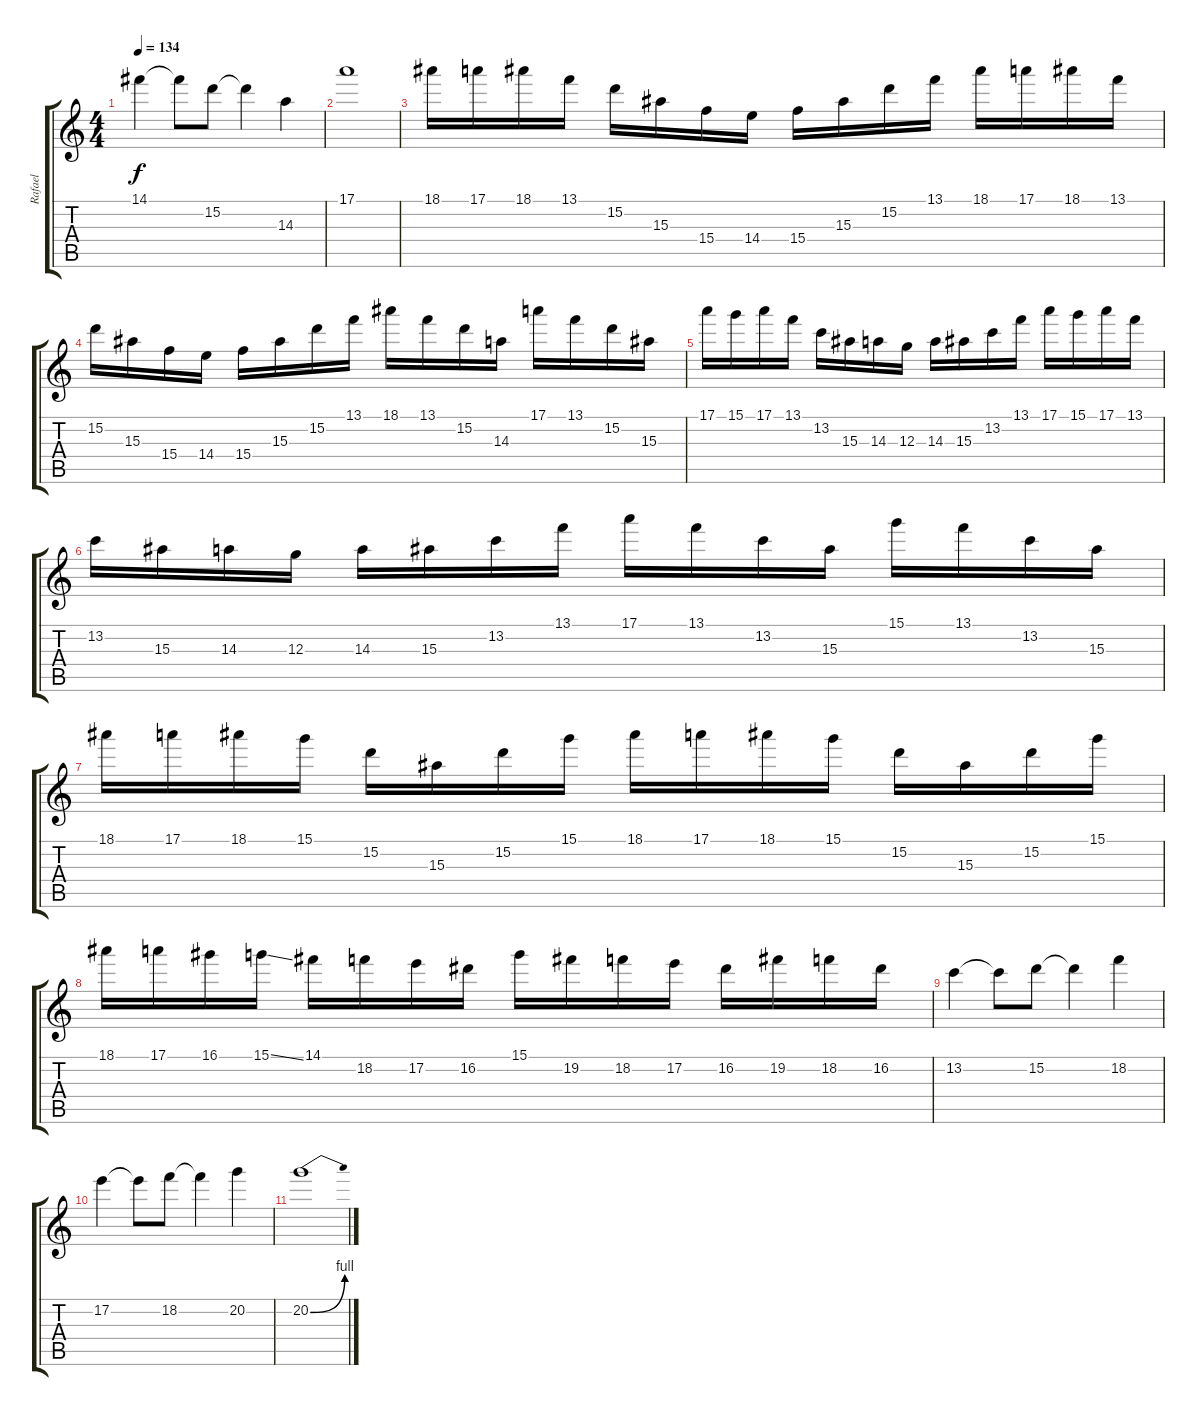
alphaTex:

\track ("Rafael" "Rafael") {instrument distortionguitar}
\staff {score tabs}
\tuning (E4 B3 G3 D3 A2 E2) {hide}
\ts (4 4)
\tempo 134
\clef g2
\ks c
14.1.4{dy f} 14.1{t}.8 15.2.8 15.2{t}.4 14.3.4 |
17.1.1 |
18.1.16 17.1.16 18.1.16 13.1.16 15.2.16 15.3.16 15.4.16 14.4.16 15.4.16 15.3.16 15.2.16 13.1.16 18.1.16 17.1.16 18.1.16 13.1.16 |
15.2.16 15.3.16 15.4.16 14.4.16 15.4.16 15.3.16 15.2.16 13.1.16 18.1.16 13.1.16 15.2.16 14.3.16 17.1.16 13.1.16 15.2.16 15.3.16 |
17.1.16 15.1.16 17.1.16 13.1.16 13.2.16 15.3.16 14.3.16 12.3.16 14.3.16 15.3.16 13.2.16 13.1.16 17.1.16 15.1.16 17.1.16 13.1.16 |
13.2.16 15.3.16 14.3.16 12.3.16 14.3.16 15.3.16 13.2.16 13.1.16 17.1.16 13.1.16 13.2.16 15.3.16 15.1.16 13.1.16 13.2.16 15.3.16 |
18.1.16 17.1.16 18.1.16 15.1.16 15.2.16 15.3.16 15.2.16 15.1.16 18.1.16 17.1.16 18.1.16 15.1.16 15.2.16 15.3.16 15.2.16 15.1.16 |
18.1.16 17.1.16 16.1.16 15.1{ss}.16 14.1.16 18.2.16 17.2.16 16.2.16 15.1.16 19.2.16 18.2.16 17.2.16 16.2.16 19.2.16 18.2.16 16.2.16 |
13.2.4 13.2{t}.8 15.2.8 15.2{t}.4 18.2.4 |
17.2.4 17.2{t}.8 18.2.8 18.2{t}.4 20.2.4 |
20.2{be (bend 0 0 60 4)}.1
